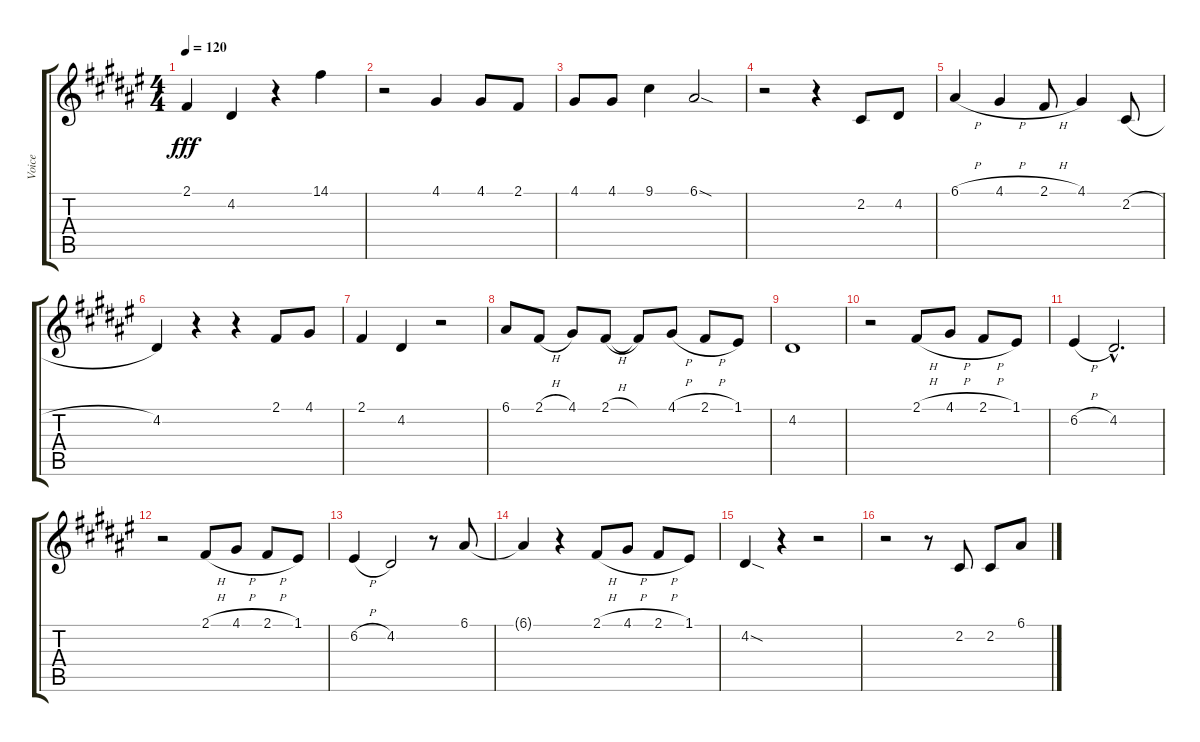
\track ("Voice" "Voice") {instrument synthvoice}
\staff {score tabs}
\tuning (E4 B3 G3 D3 A2 E2) {hide}
\ts (4 4)
\tempo 120
\clef g2
\ks f#
2.1.4{dy fff} 4.2.4 r.4 14.1.4 |
r.2 4.1.4 4.1.8 2.1.8 |
4.1.8 4.1.8 9.1.4 6.1{sod}.2 |
r.2 r.4 2.2.8 4.2.8 |
6.1{h}.4 4.1{h}.4 2.1{h}.8 4.1.4 2.2{h}.8 |
4.2.4 r.4 r.4 2.1.8 4.1.8 |
2.1.4 4.2.4 r.2 |
6.1.8 2.1{h}.8 4.1.8 2.1{h}.8 2.1{t}.8 4.1{h}.8 2.1{h}.8 1.1.8 |
4.2.1 |
r.2 2.1{h}.8 4.1{h}.8 2.1{h}.8 1.1.8 |
6.2{h}.4 4.2{hac}.2{d} |
r.2 2.1{h}.8 4.1{h}.8 2.1{h}.8 1.1.8 |
6.2{h}.4 4.2.2 r.8 6.1.8 |
6.1{t}.4 r.4 2.1{h}.8 4.1{h}.8 2.1{h}.8 1.1.8 |
4.2{sod}.4 r.4 r.2 |
r.2 r.8 2.2.8 2.2.8 6.1.8
